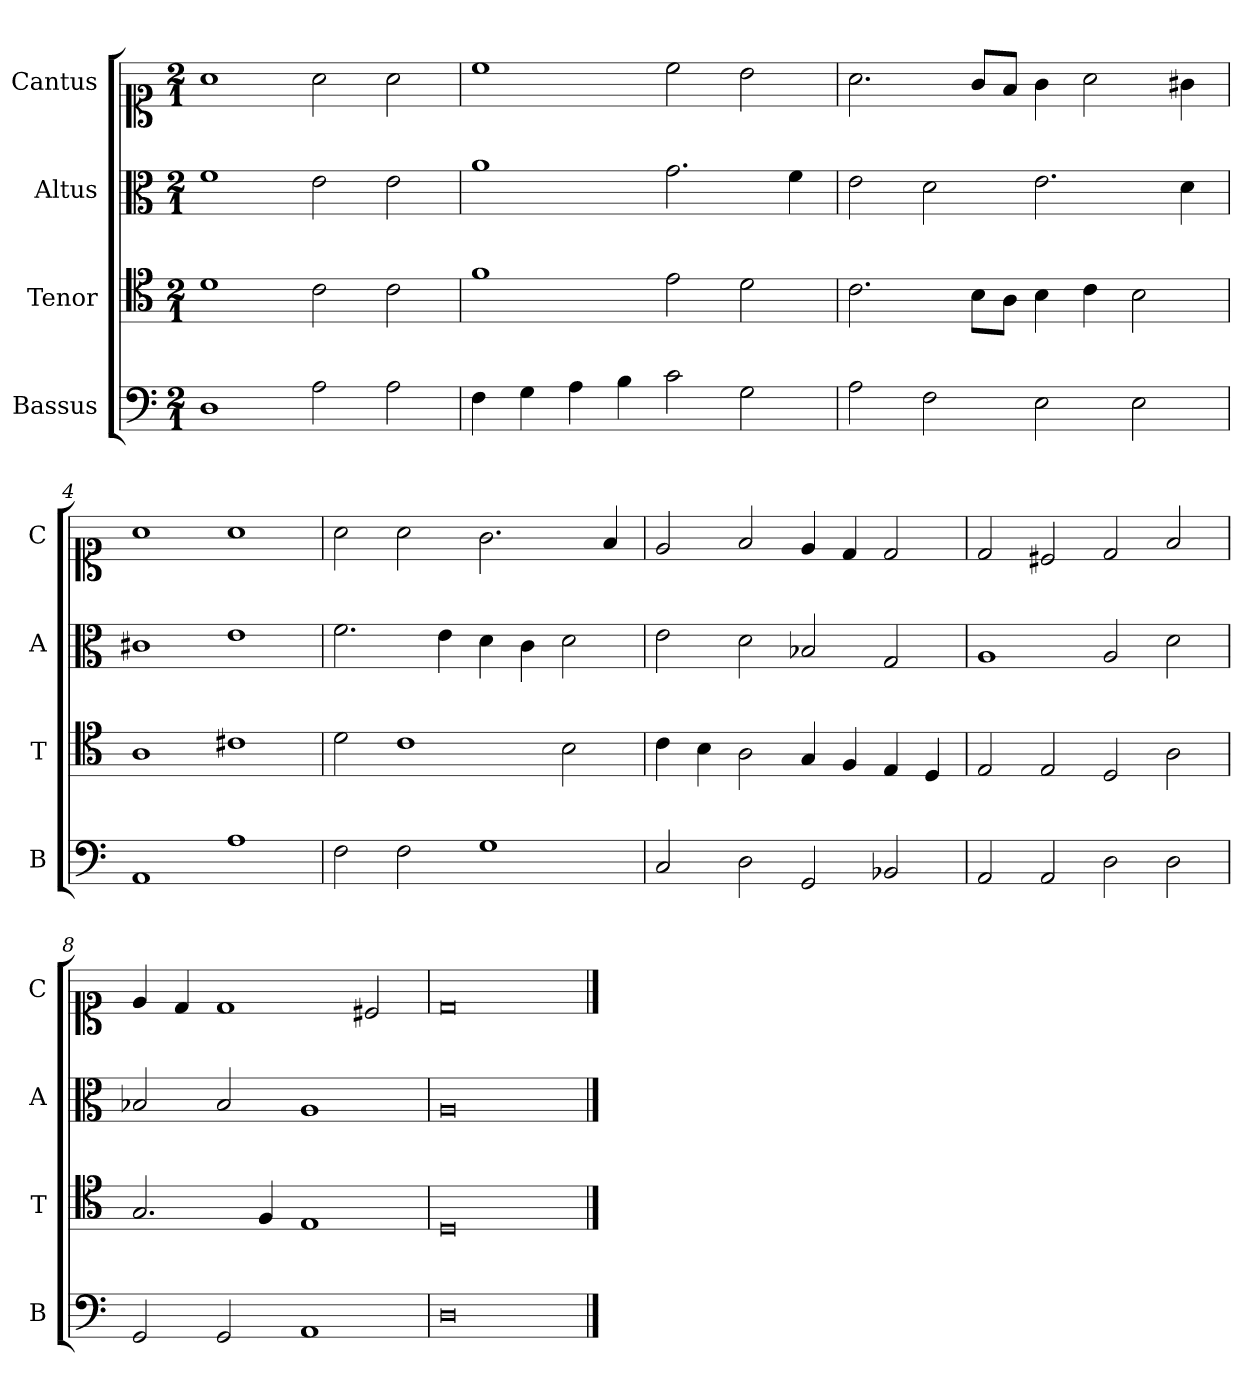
**kern	**kern	**kern	**kern
*part4	*part3	*part2	*part1
*staff4	*staff3	*staff2	*staff1
*I"Bassus	*I"Tenor	*I"Altus	*I"Cantus
*I'B	*I'T	*I'A	*I'C
*clefF4	*clefC4	*clefC3	*clefC1
*k[]	*k[]	*k[]	*k[]
*M2/1	*M2/1	*M2/1	*M2/1
=1	=1	=1	=1
1D	1d	1f	1a
2A	2c	2e	2a
2A	2c	2e	2a
=2	=2	=2	=2
4F	1f	1a	1cc
4G	.	.	.
4A	.	.	.
4B	.	.	.
2c	2e	2.g	2cc
2G	2d	.	2b
.	.	4f	.
=3	=3	=3	=3
2A	2.c	2e	2.a
2F	.	2d	.
.	8B\L	.	8g/L
.	8A\J	.	8f/J
2E	4B	2.e	4g
.	4c	.	2a
2E	2B	.	.
.	.	4d	4g#X
=4	=4	=4	=4
1AA	1A	1c#X	1a
1A	1c#X	1e	1a
=5	=5	=5	=5
2F	2d	2.f	2a
2F	1c	.	2a
.	.	4e	.
1G	.	4d	2.g
.	.	4c	.
.	2B	2d	.
.	.	.	4f
=6	=6	=6	=6
2C	4c	2e	2e
.	4B	.	.
2D	2A	2d	2f
2GG	4G	2B-X	4e
.	4F	.	4d
2BB-X	4E	2G	2d
.	4D	.	.
=7	=7	=7	=7
2AA	2E	1A	2d
2AA	2E	.	2c#X
2D	2D	2A	2d
2D	2A	2d	2f
=8	=8	=8	=8
2GG	2.G	2B-X	4e
.	.	.	4d
2GG	.	2B-	1d
.	4F	.	.
1AA	1E	1A	.
.	.	.	2c#X
=9	=9	=9	=9
0D	0D	0A	0d
==	==	==	==
*-	*-	*-	*-
